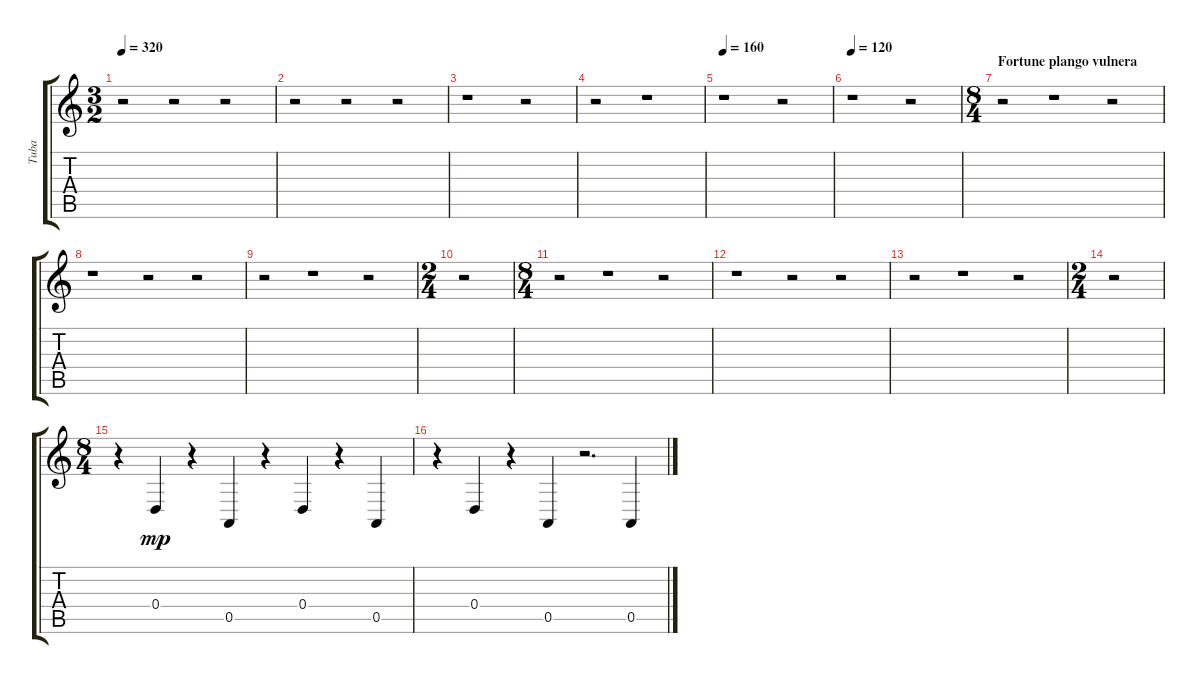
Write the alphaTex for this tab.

\track ("Tuba" "Tuba") {instrument tuba}
\staff {score tabs}
\tuning (E4 B3 G3 D3 A2 E2) {hide}
\ts (3 2)
\tempo 320
\clef g2
\ks c
r.2{dy p} r.2 r.2 |
r.2 r.2 r.2 |
r.1 r.2 |
r.2 r.1 |
\tempo 160
r.1 r.2 |
\tempo 120
r.1 r.2 |
\ts (8 4)
\section ("" "Fortune plango vulnera")
r.2{balance 14 instrument pizzicatostrings} r.1 r.2 |
r.1 r.2 r.2 |
r.2 r.1 r.2 |
\ts (2 4)
r.2 |
\ts (8 4)
r.2 r.1 r.2 |
r.1 r.2 r.2 |
r.2 r.1 r.2 |
\ts (2 4)
r.2 |
\ts (8 4)
r.4 0.4.4{dy mp} r.4 0.5.4 r.4 0.4.4 r.4 0.5.4 |
r.4 0.4.4 r.4 0.5.4 r.2{d} 0.5.4
